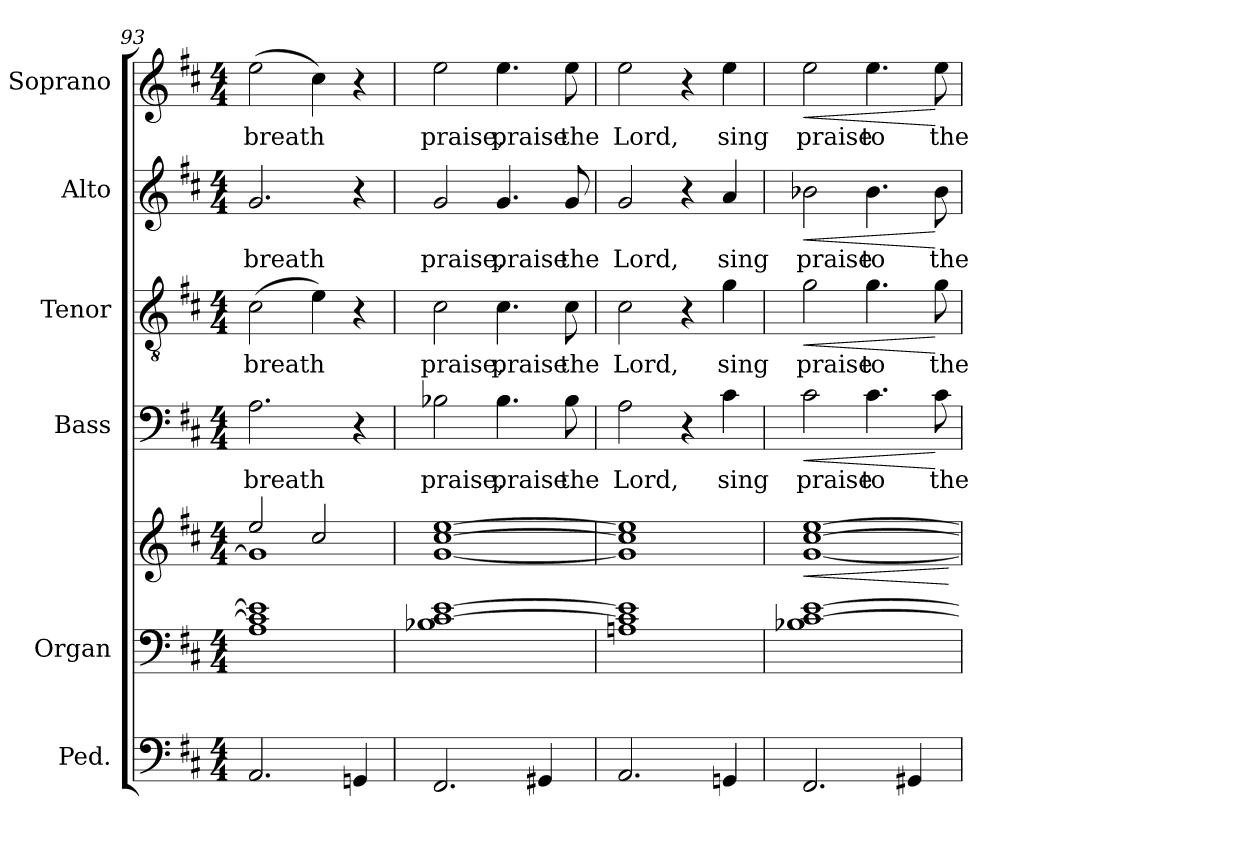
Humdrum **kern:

**kern	**kern	**kern	**dynam	**kern	**text	**dynam	**kern	**text	**dynam	**kern	**text	**dynam	**kern	**text	**dynam
*part6	*part5	*part5	*part5	*part4	*part4	*part4	*part3	*part3	*part3	*part2	*part2	*part2	*part1	*part1	*part1
*staff7	*staff6	*staff5	*staff5/6	*staff4	*staff4	*staff4	*staff3	*staff3	*staff3	*staff2	*staff2	*staff2	*staff1	*staff1	*staff1
*I"Ped.	*I"Organ	*	*	*I"Bass	*	*	*I"Tenor	*	*	*I"Alto	*	*	*I"Soprano	*	*
*	*	*	*	*I'B.	*	*	*I'T.	*	*	*I'A.	*	*	*I'S.	*	*
*clefF4	*clefF4	*clefG2	*	*clefF4	*	*	*clefGv2	*	*	*clefG2	*	*	*clefG2	*	*
*	*	*	*	*	*	*	*ITrd7c12	*	*	*	*	*	*	*	*
*k[f#c#]	*k[f#c#]	*k[f#c#]	*	*k[f#c#]	*	*	*k[f#c#]	*	*	*k[f#c#]	*	*	*k[f#c#]	*	*
*D:	*D:	*D:	*	*D:	*	*	*D:	*	*	*D:	*	*	*D:	*	*
*M4/4	*M4/4	*M4/4	*	*M4/4	*	*	*M4/4	*	*	*M4/4	*	*	*M4/4	*	*
=93	=93	=93	=93	=93	=93	=93	=93	=93	=93	=93	=93	=93	=93	=93	=93
*	*	*^	*	*	*	*	*	*	*	*	*	*	*	*	*
!	!	!	!	!	!	!LO:LY:b:color=#000000	!	!	!	!	!	!	!	!	!	!
!	!	!	!	!	!	!	!	!	!LO:LY:b:color=#000000	!	!	!	!	!	!	!
!	!	!	!	!	!	!	!	!	!	!	!	!LO:LY:b:color=#000000	!	!	!	!
!	!	!	!	!	!	!	!	!	!	!	!	!	!	!	!LO:LY:b:color=#000000	!
2.AAi/	1Ai 1c#i] 1ei]	2eei/	1gi]	.	2.Ai\	breath	.	(2C#i\	breath	.	2.gi/	breath	.	(2eei\	breath	.
.	.	2cc#i/	.	.	.	.	.	4Ei\)	.	.	.	.	.	4cc#i\)	.	.
4GGni/	.	.	.	.	4r	.	.	4r	.	.	4r	.	.	4r	.	.
*	*	*v	*v	*	*	*	*	*	*	*	*	*	*	*	*	*
=94	=94	=94	=94	=94	=94	=94	=94	=94	=94	=94	=94	=94	=94	=94	=94
!	!	!	!	!	!LO:LY:b:color=#000000	!	!	!	!	!	!	!	!	!	!
!	!	!	!	!	!	!	!	!LO:LY:b:color=#000000	!	!	!	!	!	!	!
!	!	!	!	!	!	!	!	!	!	!	!LO:LY:b:color=#000000	!	!	!	!
!	!	!	!	!	!	!	!	!	!	!	!	!	!	!LO:LY:b:color=#000000	!
2.FF#i/	1B-Xi [1c#i [1ei	[1gi [1cc#i [1eei	.	2B-Xi\	praise,	.	2C#i\	praise,	.	2gi/	praise,	.	2eei\	praise,	.
!	!	!	!	!	!LO:LY:b:color=#000000	!	!	!	!	!	!	!	!	!	!
!	!	!	!	!	!	!	!	!LO:LY:b:color=#000000	!	!	!	!	!	!	!
!	!	!	!	!	!	!	!	!	!	!	!LO:LY:b:color=#000000	!	!	!	!
!	!	!	!	!	!	!	!	!	!	!	!	!	!	!LO:LY:b:color=#000000	!
.	.	.	.	4.B-i\	praise	.	4.C#i\	praise	.	4.gi/	praise	.	4.eei\	praise	.
4GG#Xi/	.	.	.	.	.	.	.	.	.	.	.	.	.	.	.
!	!	!	!	!	!LO:LY:b:color=#000000	!	!	!	!	!	!	!	!	!	!
!	!	!	!	!	!	!	!	!LO:LY:b:color=#000000	!	!	!	!	!	!	!
!	!	!	!	!	!	!	!	!	!	!	!LO:LY:b:color=#000000	!	!	!	!
!	!	!	!	!	!	!	!	!	!	!	!	!	!	!LO:LY:b:color=#000000	!
.	.	.	.	8B-i\	the	.	8C#i\	the	.	8gi/	the	.	8eei\	the	.
=95	=95	=95	=95	=95	=95	=95	=95	=95	=95	=95	=95	=95	=95	=95	=95
!	!	!	!	!	!LO:LY:b:color=#000000	!	!	!	!	!	!	!	!	!	!
!	!	!	!	!	!	!	!	!LO:LY:b:color=#000000	!	!	!	!	!	!	!
!	!	!	!	!	!	!	!	!	!	!	!LO:LY:b:color=#000000	!	!	!	!
!	!	!	!	!	!	!	!	!	!	!	!	!	!	!LO:LY:b:color=#000000	!
2.AAi/	1Ani 1c#i] 1ei]	1gi] 1cc#i] 1eei]	.	2Ai\	Lord,	.	2C#i\	Lord,	.	2gi/	Lord,	.	2eei\	Lord,	.
.	.	.	.	4r	.	.	4r	.	.	4r	.	.	4r	.	.
!	!	!	!	!	!LO:LY:b:color=#000000	!	!	!	!	!	!	!	!	!	!
!	!	!	!	!	!	!	!	!LO:LY:b:color=#000000	!	!	!	!	!	!	!
!	!	!	!	!	!	!	!	!	!	!	!LO:LY:b:color=#000000	!	!	!	!
!	!	!	!	!	!	!	!	!	!	!	!	!	!	!LO:LY:b:color=#000000	!
4GGni/	.	.	.	4c#i\	sing	.	4Gi\	sing	.	4ai/	sing	.	4eei\	sing	.
=96	=96	=96	=96	=96	=96	=96	=96	=96	=96	=96	=96	=96	=96	=96	=96
!	!	!	!LO:HP:b	!	!	!	!	!	!	!	!	!	!	!	!
!	!	!	!	!	!LO:LY:b:color=#000000	!LO:HP:b	!	!	!	!	!	!	!	!	!
!	!	!	!	!	!	!	!	!LO:LY:b:color=#000000	!LO:HP:b	!	!	!	!	!	!
!	!	!	!	!	!	!	!	!	!	!	!LO:LY:b:color=#000000	!LO:HP:b	!	!	!
!	!	!	!	!	!	!	!	!	!	!	!	!	!	!LO:LY:b:color=#000000	!LO:HP:b
2.FF#i/	1B-Xi [1c#i [1ei	[1gi [1cc#i [1eei	<	2c#i\	praise	<	2Gi\	praise	<	2b-Xi\	praise	<	2eei\	praise	<
!	!	!	!	!	!LO:LY:b:color=#000000	!	!	!	!	!	!	!	!	!	!
!	!	!	!	!	!	!	!	!LO:LY:b:color=#000000	!	!	!	!	!	!	!
!	!	!	!	!	!	!	!	!	!	!	!LO:LY:b:color=#000000	!	!	!	!
!	!	!	!	!	!	!	!	!	!	!	!	!	!	!LO:LY:b:color=#000000	!
.	.	.	.	4.c#i\	to	.	4.Gi\	to	.	4.b-i\	to	.	4.eei\	to	.
4GG#Xi/	.	.	.	.	.	.	.	.	.	.	.	.	.	.	.
!	!	!	!	!	!LO:LY:b:color=#000000	!	!	!	!	!	!	!	!	!	!
!	!	!	!	!	!	!	!	!LO:LY:b:color=#000000	!	!	!	!	!	!	!
!	!	!	!	!	!	!	!	!	!	!	!LO:LY:b:color=#000000	!	!	!	!
!	!	!	!	!	!	!	!	!	!	!	!	!	!	!LO:LY:b:color=#000000	!
.	.	.	.	8c#i\	the	[	8Gi\	the	[	8b-i\	the	[	8eei\	the	[
.	.	.	[	.	.	.	.	.	.	.	.	.	.	.	.
=	=	=	=	=	=	=	=	=	=	=	=	=	=	=	=
*-	*-	*-	*-	*-	*-	*-	*-	*-	*-	*-	*-	*-	*-	*-	*-
